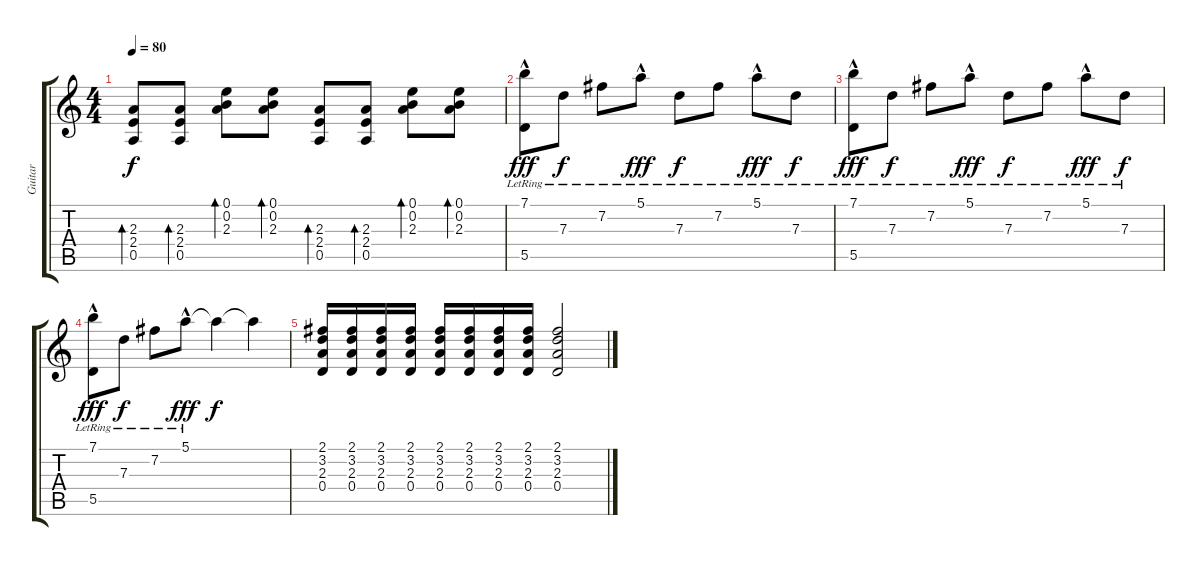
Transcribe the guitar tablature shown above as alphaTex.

\track ("Guitar" "Guitar") {instrument acousticguitarsteel}
\staff {score tabs}
\tuning (E4 B3 G3 D3 A2 E2) {hide}
\ts (4 4)
\tempo 80
\clef g2
\ks c
(2.3 2.4 0.5).8{bd 30 dy f} (2.3 2.4 0.5).8{bd 30} (0.1 0.2 2.3).8{bd 30} (0.1 0.2 2.3).8{bd 30} (2.3 2.4 0.5).8{bd 30} (2.3 2.4 0.5).8{bd 30} (0.1 0.2 2.3).8{bd 30} (0.1 0.2 2.3).8{bd 30 txt ""} |
(7.1{hac lr} 5.5{lr}).8{dy fff} 7.3{lr}.8{dy f} 7.2{lr}.8 5.1{hac lr}.8{dy fff} 7.3{lr}.8{dy f} 7.2{lr}.8 5.1{hac lr}.8{dy fff} 7.3{lr}.8{dy f} |
(7.1{hac lr} 5.5{lr}).8{dy fff} 7.3{lr}.8{dy f} 7.2{lr}.8 5.1{hac lr}.8{dy fff} 7.3{lr}.8{dy f} 7.2{lr}.8 5.1{hac lr}.8{dy fff} 7.3{lr}.8{dy f} |
(7.1{hac lr} 5.5{lr}).8{dy fff} 7.3{lr}.8{dy f} 7.2{lr}.8 5.1{hac lr}.8{dy fff} 5.1{t}.4{dy f} 5.1{t}.4 |
(2.1 3.2 2.3 0.4).16 (2.1 3.2 2.3 0.4).16 (2.1 3.2 2.3 0.4).16 (2.1 3.2 2.3 0.4).16 (2.1 3.2 2.3 0.4).16 (2.1 3.2 2.3 0.4).16 (2.1 3.2 2.3 0.4).16 (2.1 3.2 2.3 0.4).16 (2.1 3.2 2.3 0.4).2
